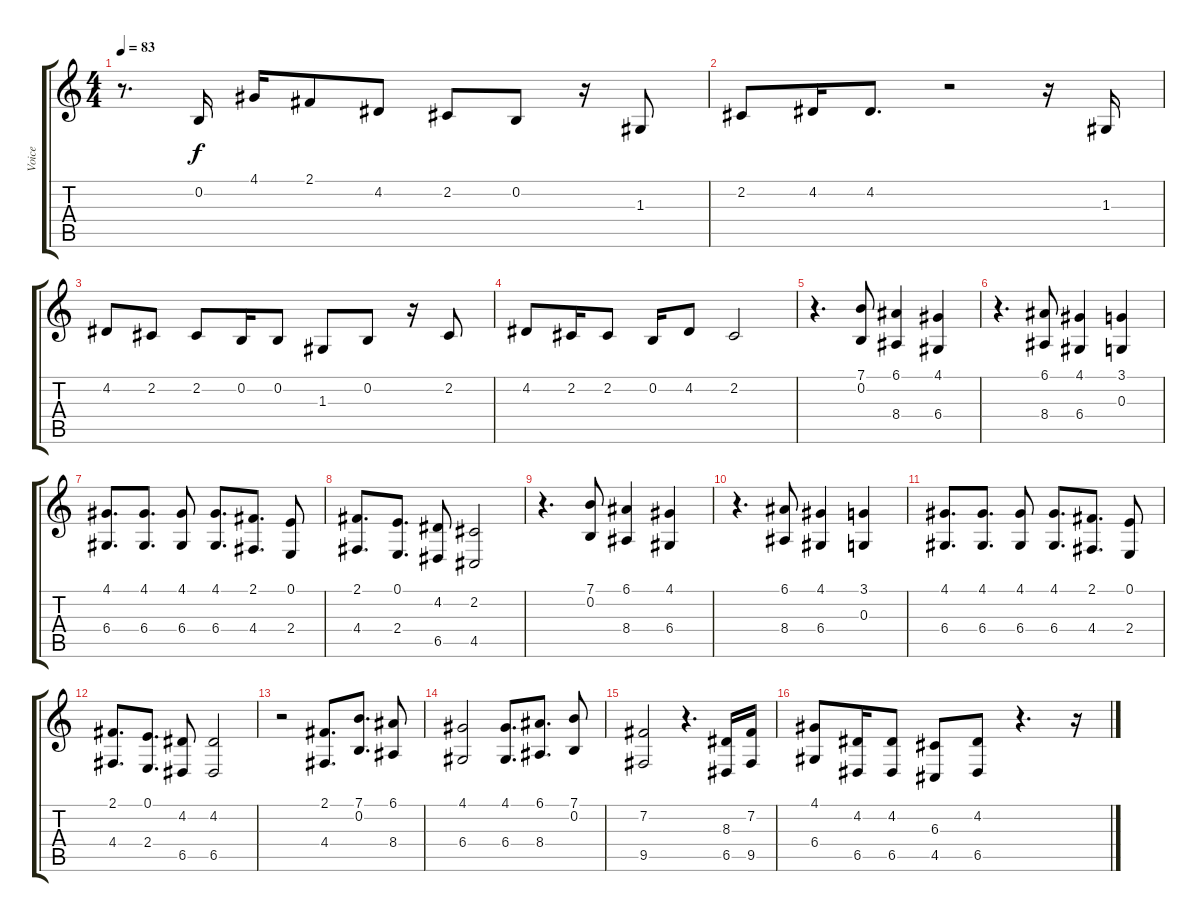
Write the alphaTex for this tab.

\track ("Voice" "Voice") {instrument honkytonkpiano}
\staff {score tabs}
\tuning (E4 B3 G3 D3 A2 E2) {hide}
\ts (4 4)
\tempo 83
\clef g2
\ks c
r.8{d dy f} 0.2.16 4.1.16 2.1.8 4.2.8 2.2.8 0.2.8 r.16 1.3.8 |
2.2.8 4.2.16 4.2.8{d} r.2 r.16 1.3.16 |
4.2.8 2.2.8 2.2.8 0.2.16 0.2.8 1.3.8 0.2.8 r.16 2.2.8 |
4.2.8 2.2.16 2.2.8 0.2.16 4.2.8 2.2.2 |
r.4{d volume 16} (7.1 0.2).8 (6.1 8.4).4 (4.1 6.4).4 |
r.4{d} (6.1 8.4).8 (4.1 6.4).4 (3.1 0.3).4 |
(4.1 6.4).8{d} (4.1 6.4).8{d} (4.1 6.4).8 (4.1 6.4).8{d} (2.1 4.4).8{d} (0.1 2.4).8 |
(2.1 4.4).8{d} (0.1 2.4).8{d} (4.2 6.5).8 (2.2 4.5).2 |
r.4{d} (7.1 0.2).8 (6.1 8.4).4 (4.1 6.4).4 |
r.4{d} (6.1 8.4).8 (4.1 6.4).4 (3.1 0.3).4 |
(4.1 6.4).8{d} (4.1 6.4).8{d} (4.1 6.4).8 (4.1 6.4).8{d} (2.1 4.4).8{d} (0.1 2.4).8 |
(2.1 4.4).8{d} (0.1 2.4).8{d} (4.2 6.5).8 (4.2 6.5).2 |
r.2 (2.1 4.4).8{d} (7.1 0.2).8{d} (6.1 8.4).8 |
(4.1 6.4).2 (4.1 6.4).8{d} (6.1 8.4).8{d} (7.1 0.2).8 |
(7.2 9.5).2 r.4{d} (8.3 6.5).16 (7.2 9.5).16 |
(4.1 6.4).8 (4.2 6.5).16 (4.2 6.5).8 (6.3 4.5).8 (4.2 6.5).8 r.4{d} r.16
